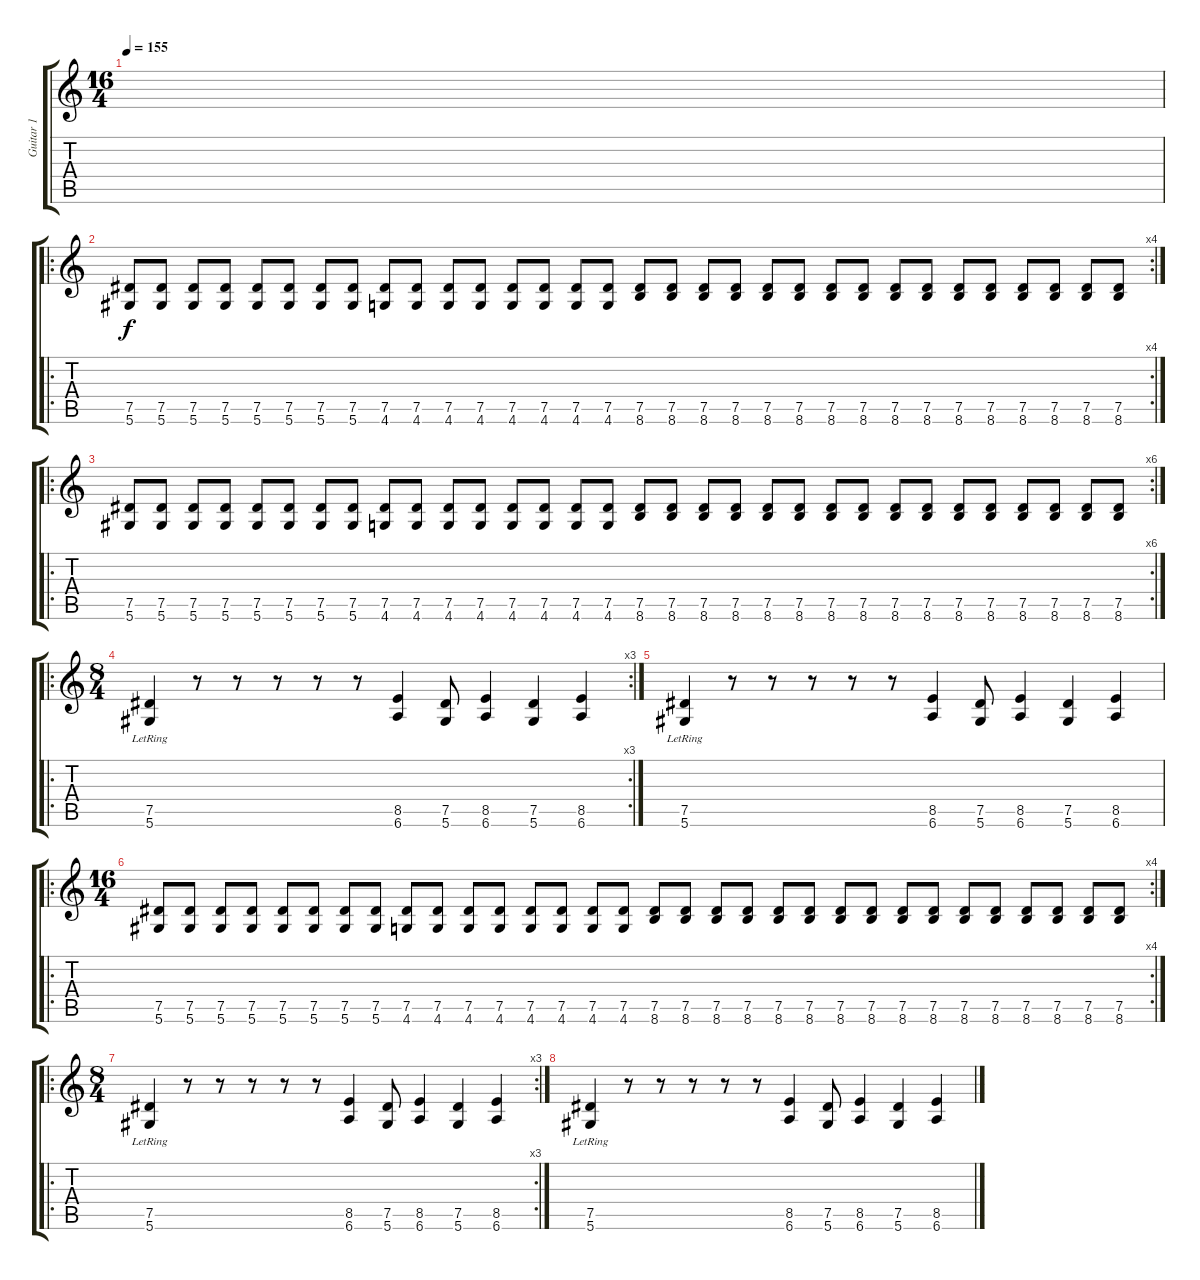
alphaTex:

\track ("Guitar 1" "Guitar 1") {instrument overdrivenguitar}
\staff {score tabs}
\tuning (Eb4 Bb3 Gb3 Db3 Ab2 Eb2) {hide}
\ts (16 4)
\tempo 155
\clef g2
\ks c
|
\ro
\rc 4
(7.5 5.6).8 (7.5 5.6).8 (7.5 5.6).8 (7.5 5.6).8 (7.5 5.6).8 (7.5 5.6).8 (7.5 5.6).8 (7.5 5.6).8 (7.5 4.6).8 (7.5 4.6).8 (7.5 4.6).8 (7.5 4.6).8 (7.5 4.6).8 (7.5 4.6).8 (7.5 4.6).8 (7.5 4.6).8 (7.5 8.6).8 (7.5 8.6).8 (7.5 8.6).8 (7.5 8.6).8 (7.5 8.6).8 (7.5 8.6).8 (7.5 8.6).8 (7.5 8.6).8 (7.5 8.6).8 (7.5 8.6).8 (7.5 8.6).8 (7.5 8.6).8 (7.5 8.6).8 (7.5 8.6).8 (7.5 8.6).8 (7.5 8.6).8 |
\ro
\rc 6
(7.5 5.6).8 (7.5 5.6).8 (7.5 5.6).8 (7.5 5.6).8 (7.5 5.6).8 (7.5 5.6).8 (7.5 5.6).8 (7.5 5.6).8 (7.5 4.6).8 (7.5 4.6).8 (7.5 4.6).8 (7.5 4.6).8 (7.5 4.6).8 (7.5 4.6).8 (7.5 4.6).8 (7.5 4.6).8 (7.5 8.6).8 (7.5 8.6).8 (7.5 8.6).8 (7.5 8.6).8 (7.5 8.6).8 (7.5 8.6).8 (7.5 8.6).8 (7.5 8.6).8 (7.5 8.6).8 (7.5 8.6).8 (7.5 8.6).8 (7.5 8.6).8 (7.5 8.6).8 (7.5 8.6).8 (7.5 8.6).8 (7.5 8.6).8 |
\ro
\rc 3
\ts (8 4)
(7.5{lr} 5.6{lr}).4 r.8 r.8 r.8 r.8 r.8 (8.5 6.6).4 (7.5 5.6).8 (8.5 6.6).4 (7.5 5.6).4 (8.5 6.6).4 |
(7.5{lr} 5.6{lr}).4 r.8 r.8 r.8 r.8 r.8 (8.5 6.6).4 (7.5 5.6).8 (8.5 6.6).4 (7.5 5.6).4 (8.5 6.6).4 |
\ro
\rc 4
\ts (16 4)
(7.5 5.6).8 (7.5 5.6).8 (7.5 5.6).8 (7.5 5.6).8 (7.5 5.6).8 (7.5 5.6).8 (7.5 5.6).8 (7.5 5.6).8 (7.5 4.6).8 (7.5 4.6).8 (7.5 4.6).8 (7.5 4.6).8 (7.5 4.6).8 (7.5 4.6).8 (7.5 4.6).8 (7.5 4.6).8 (7.5 8.6).8 (7.5 8.6).8 (7.5 8.6).8 (7.5 8.6).8 (7.5 8.6).8 (7.5 8.6).8 (7.5 8.6).8 (7.5 8.6).8 (7.5 8.6).8 (7.5 8.6).8 (7.5 8.6).8 (7.5 8.6).8 (7.5 8.6).8 (7.5 8.6).8 (7.5 8.6).8 (7.5 8.6).8 |
\ro
\rc 3
\ts (8 4)
(7.5{lr} 5.6{lr}).4 r.8 r.8 r.8 r.8 r.8 (8.5 6.6).4 (7.5 5.6).8 (8.5 6.6).4 (7.5 5.6).4 (8.5 6.6).4 |
(7.5{lr} 5.6{lr}).4 r.8 r.8 r.8 r.8 r.8 (8.5 6.6).4 (7.5 5.6).8 (8.5 6.6).4 (7.5 5.6).4 (8.5 6.6).4
